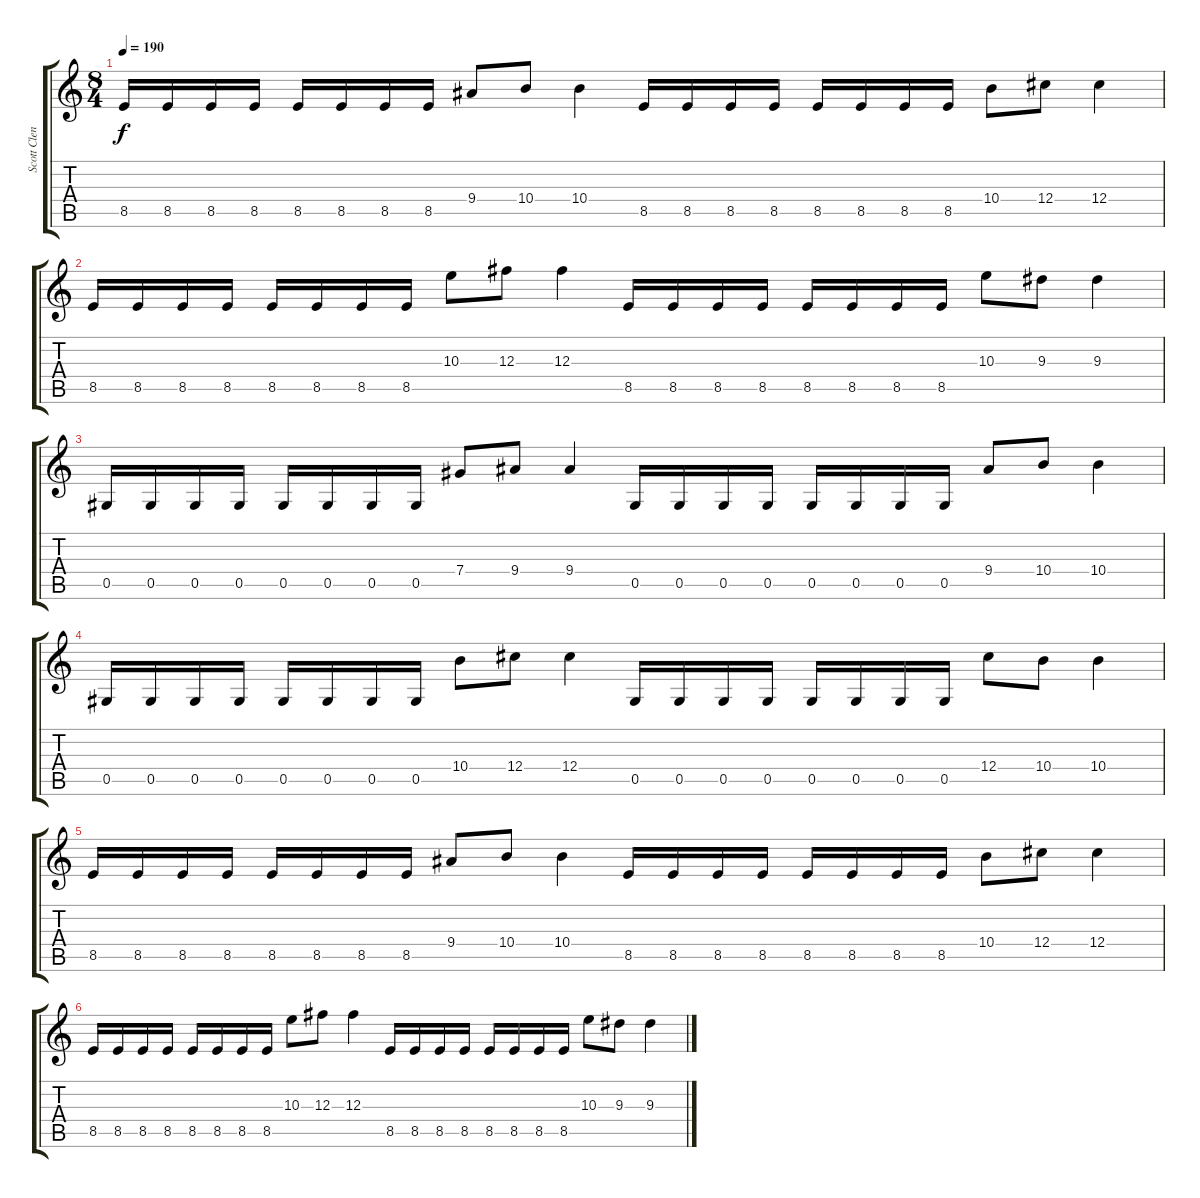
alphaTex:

\track ("Scott Clendenin" "Scott Clen") {instrument electricbasspick}
\staff {score tabs}
\tuning (Eb4 Bb3 Gb3 Db3 Ab2 Eb2) {hide}
\ts (8 4)
\tempo 190
\clef g2
\ks c
8.5.16{dy f} 8.5.16 8.5.16 8.5.16 8.5.16 8.5.16 8.5.16 8.5.16 9.4.8 10.4.8 10.4.4 8.5.16 8.5.16 8.5.16 8.5.16 8.5.16 8.5.16 8.5.16 8.5.16 10.4.8 12.4.8 12.4.4 |
8.5.16 8.5.16 8.5.16 8.5.16 8.5.16 8.5.16 8.5.16 8.5.16 10.3.8 12.3.8 12.3.4 8.5.16 8.5.16 8.5.16 8.5.16 8.5.16 8.5.16 8.5.16 8.5.16 10.3.8 9.3.8 9.3.4 |
0.5.16 0.5.16 0.5.16 0.5.16 0.5.16 0.5.16 0.5.16 0.5.16 7.4.8 9.4.8 9.4.4 0.5.16 0.5.16 0.5.16 0.5.16 0.5.16 0.5.16 0.5.16 0.5.16 9.4.8 10.4.8 10.4.4 |
0.5.16 0.5.16 0.5.16 0.5.16 0.5.16 0.5.16 0.5.16 0.5.16 10.4.8 12.4.8 12.4.4 0.5.16 0.5.16 0.5.16 0.5.16 0.5.16 0.5.16 0.5.16 0.5.16 12.4.8 10.4.8 10.4.4 |
8.5.16 8.5.16 8.5.16 8.5.16 8.5.16 8.5.16 8.5.16 8.5.16 9.4.8 10.4.8 10.4.4 8.5.16 8.5.16 8.5.16 8.5.16 8.5.16 8.5.16 8.5.16 8.5.16 10.4.8 12.4.8 12.4.4 |
8.5.16 8.5.16 8.5.16 8.5.16 8.5.16 8.5.16 8.5.16 8.5.16 10.3.8 12.3.8 12.3.4 8.5.16 8.5.16 8.5.16 8.5.16 8.5.16 8.5.16 8.5.16 8.5.16 10.3.8 9.3.8 9.3.4
